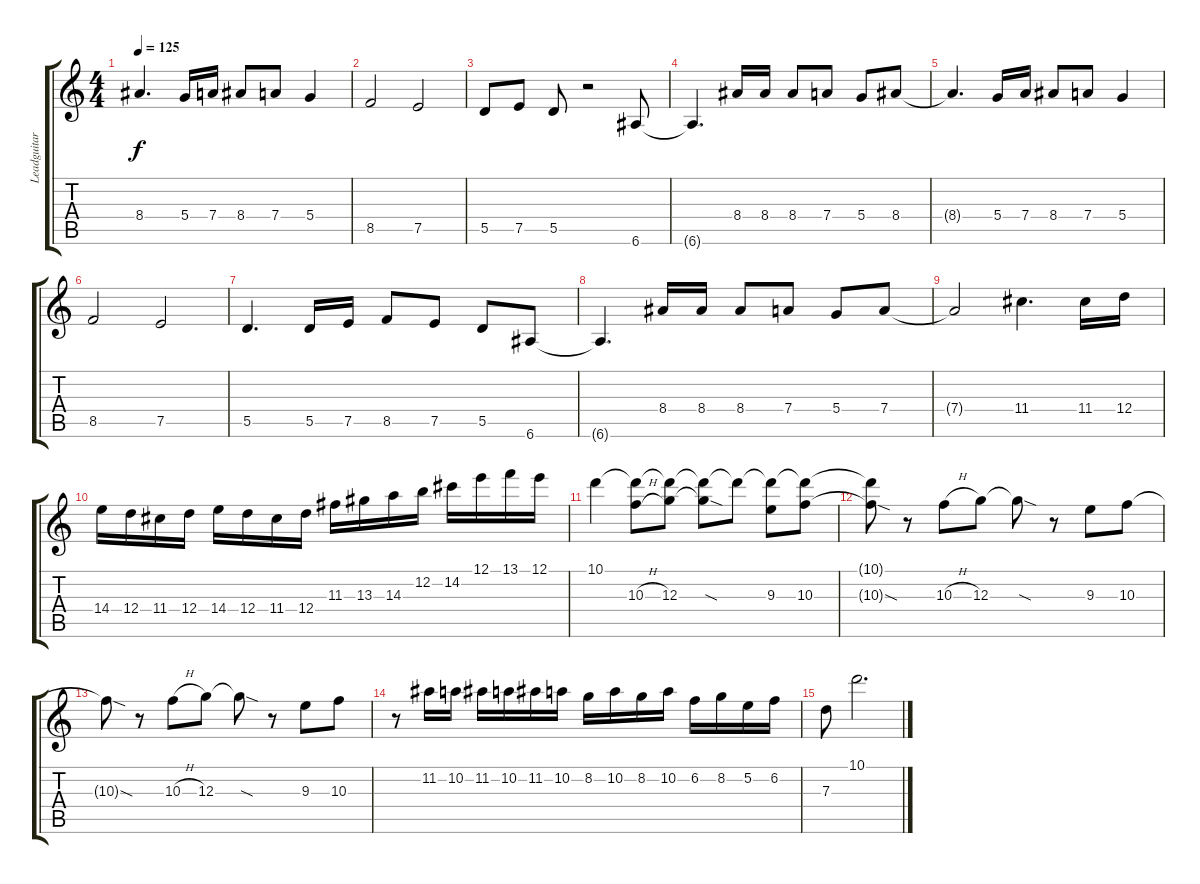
\track ("Leadguitar" "Leadguitar") {instrument overdrivenguitar}
\staff {score tabs}
\tuning (E4 B3 G3 D3 A2 E2) {hide}
\ts (4 4)
\tempo 125
\clef g2
\ks c
8.4{t}.4{d dy f} 5.4.16 7.4.16 8.4.8 7.4.8 5.4.4 |
8.5.2 7.5.2 |
5.5.8 7.5.8 5.5.8 r.2 6.6.8 |
6.6{t}.4{d} 8.4.16 8.4.16 8.4.8 7.4.8 5.4.8 8.4.8 |
8.4{t}.4{d} 5.4.16 7.4.16 8.4.8 7.4.8 5.4.4 |
8.5.2 7.5.2 |
5.5.4{d} 5.5.16 7.5.16 8.5.8 7.5.8 5.5.8 6.6.8 |
6.6{t}.4{d} 8.4.16 8.4.16 8.4.8 7.4.8 5.4.8 7.4.8 |
7.4{t}.2 11.4.4{d} 11.4.16 12.4.16 |
14.4.16 12.4.16 11.4.16 12.4.16 14.4.16 12.4.16 11.4.16 12.4.16 11.3.16 13.3.16 14.3.16 12.2.16 14.2.16 12.1.16 13.1.16 12.1.16 |
10.1.4 (10.1{t} 10.3{h}).8 (10.1{t} 12.3).8 (10.1{t} 12.3{sod t}).8 10.1{t}.8 (10.1{t} 9.3).8 (10.1{t} 10.3).8 |
(10.1{t} 10.3{sod t}).8 r.8 10.3{h}.8 12.3.8 12.3{sod t}.8 r.8 9.3.8 10.3.8 |
10.3{sod t}.8 r.8 10.3{h}.8 12.3.8 12.3{sod t}.8 r.8 9.3.8 10.3.8 |
r.8 11.2.16 10.2.16 11.2.16 10.2.16 11.2.16 10.2.16 8.2.16 10.2.16 8.2.16 10.2.16 6.2.16 8.2.16 5.2.16 6.2.16 |
7.3.8 10.1.2{d}
